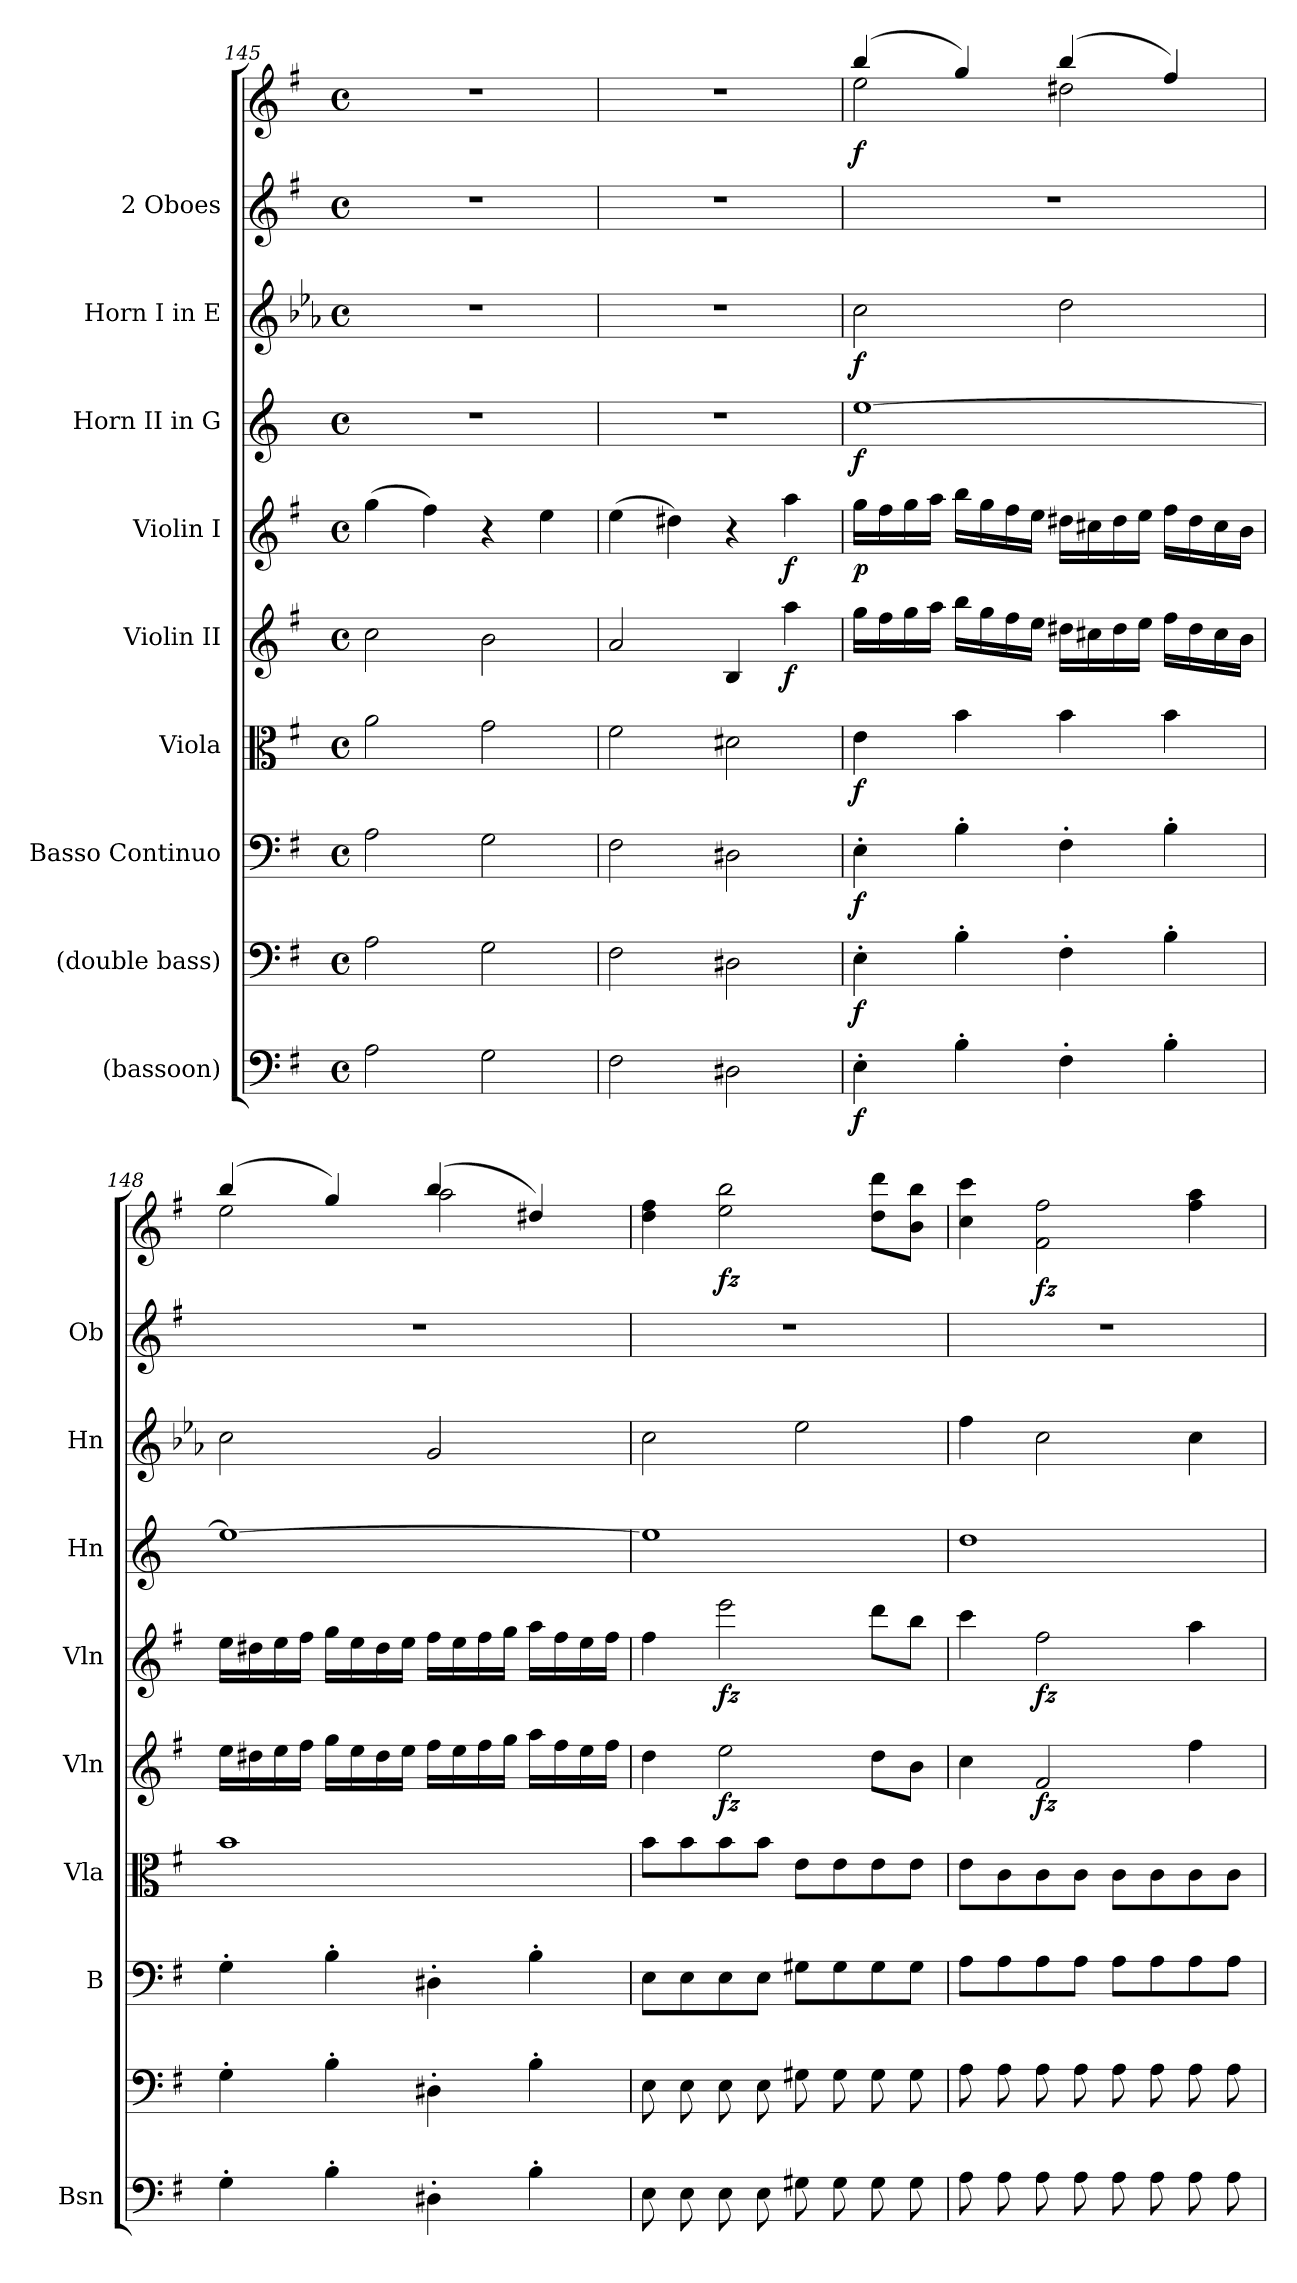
**kern	**dynam	**kern	**dynam	**kern	**dynam	**kern	**dynam	**kern	**dynam	**kern	**dynam	**kern	**dynam	**kern	**dynam	**kern	**kern	**dynam
*part9	*part9	*part8	*part8	*part7	*part7	*part6	*part6	*part5	*part5	*part4	*part4	*part3	*part3	*part2	*part2	*part1	*part1	*part1
*staff10	*staff10	*staff9	*staff9	*staff8	*staff8	*staff7	*staff7	*staff6	*staff6	*staff5	*staff5	*staff4	*staff4	*staff3	*staff3	*staff2	*staff1	*staff1/2
*I"(bassoon)	*	*I"(double bass)	*	*I"Basso Continuo	*	*I"Viola	*	*I"Violin II	*	*I"Violin I	*	*I"Horn II in G	*	*I"Horn I in E	*	*I"2 Oboes	*	*
*I'Bsn	*	*	*	*I'B	*	*I'Vla	*	*I'Vln	*	*I'Vln	*	*I'Hn	*	*I'Hn	*	*I'Ob	*	*
*clefF4	*	*clefF4	*	*clefF4	*	*clefC3	*	*clefG2	*	*clefG2	*	*clefG2	*	*clefG2	*	*clefG2	*clefG2	*
*	*	*	*	*	*	*	*	*	*	*	*	*ITrd3c5	*	*ITrd5c8	*	*	*	*
*k[f#]	*	*k[f#]	*	*k[f#]	*	*k[f#]	*	*k[f#]	*	*k[f#]	*	*k[f#]	*	*k[f#]	*	*k[f#]	*k[f#]	*
*M4/4	*	*M4/4	*	*M4/4	*	*M4/4	*	*M4/4	*	*M4/4	*	*M4/4	*	*M4/4	*	*M4/4	*M4/4	*
*met(c)	*	*met(c)	*	*met(c)	*	*met(c)	*	*met(c)	*	*met(c)	*	*met(c)	*	*met(c)	*	*met(c)	*met(c)	*
=145	=145	=145	=145	=145	=145	=145	=145	=145	=145	=145	=145	=145	=145	=145	=145	=145	=145	=145
2A	.	2A	.	2A	.	2a	.	2cc	.	(4gg	.	1r	.	1r	.	1r	1r	.
.	.	.	.	.	.	.	.	.	.	4ff#)	.	.	.	.	.	.	.	.
2G	.	2G	.	2G	.	2g	.	2b	.	4r	.	.	.	.	.	.	.	.
.	.	.	.	.	.	.	.	.	.	4ee	.	.	.	.	.	.	.	.
=146	=146	=146	=146	=146	=146	=146	=146	=146	=146	=146	=146	=146	=146	=146	=146	=146	=146	=146
2F#	.	2F#	.	2F#	.	2f#	.	2a	.	(4ee	.	1r	.	1r	.	1r	1r	.
.	.	.	.	.	.	.	.	.	.	4dd#X)	.	.	.	.	.	.	.	.
2D#X	.	2D#X	.	2D#X	.	2d#X	.	4B	.	4r	.	.	.	.	.	.	.	.
.	.	.	.	.	.	.	.	4aa	f	4aa	f	.	.	.	.	.	.	.
=147	=147	=147	=147	=147	=147	=147	=147	=147	=147	=147	=147	=147	=147	=147	=147	=147	=147	=147
*	*	*	*	*	*	*	*	*	*	*	*	*	*	*	*	*	*^	*
4E'	f	4E'	f	4E'	f	4e	f	16ggLL	.	16ggLL	p	[1b	f	2e	f	1r	(4bb	2ee	f
.	.	.	.	.	.	.	.	16ff#	.	16ff#	.	.	.	.	.	.	.	.	.
.	.	.	.	.	.	.	.	16gg	.	16gg	.	.	.	.	.	.	.	.	.
.	.	.	.	.	.	.	.	16aaJJ	.	16aaJJ	.	.	.	.	.	.	.	.	.
4B'	.	4B'	.	4B'	.	4b	.	16bbLL	.	16bbLL	.	.	.	.	.	.	4gg)	.	.
.	.	.	.	.	.	.	.	16gg	.	16gg	.	.	.	.	.	.	.	.	.
.	.	.	.	.	.	.	.	16ff#	.	16ff#	.	.	.	.	.	.	.	.	.
.	.	.	.	.	.	.	.	16eeJJ	.	16eeJJ	.	.	.	.	.	.	.	.	.
4F#'	.	4F#'	.	4F#'	.	4b	.	16dd#XLL	.	16dd#XLL	.	.	.	2f#	.	.	(4bb	2dd#X	.
.	.	.	.	.	.	.	.	16cc#X	.	16cc#X	.	.	.	.	.	.	.	.	.
.	.	.	.	.	.	.	.	16dd#	.	16dd#	.	.	.	.	.	.	.	.	.
.	.	.	.	.	.	.	.	16eeJJ	.	16eeJJ	.	.	.	.	.	.	.	.	.
4B'	.	4B'	.	4B'	.	4b	.	16ff#LL	.	16ff#LL	.	.	.	.	.	.	4ff#)	.	.
.	.	.	.	.	.	.	.	16dd#	.	16dd#	.	.	.	.	.	.	.	.	.
.	.	.	.	.	.	.	.	16cc#	.	16cc#	.	.	.	.	.	.	.	.	.
.	.	.	.	.	.	.	.	16bJJ	.	16bJJ	.	.	.	.	.	.	.	.	.
=148	=148	=148	=148	=148	=148	=148	=148	=148	=148	=148	=148	=148	=148	=148	=148	=148	=148	=148	=148
4G'	.	4G'	.	4G'	.	1b	.	16eeLL	.	16eeLL	.	1b_	.	2e	.	1r	(4bb	2ee	.
.	.	.	.	.	.	.	.	16dd#X	.	16dd#X	.	.	.	.	.	.	.	.	.
.	.	.	.	.	.	.	.	16ee	.	16ee	.	.	.	.	.	.	.	.	.
.	.	.	.	.	.	.	.	16ff#JJ	.	16ff#JJ	.	.	.	.	.	.	.	.	.
4B'	.	4B'	.	4B'	.	.	.	16ggLL	.	16ggLL	.	.	.	.	.	.	4gg)	.	.
.	.	.	.	.	.	.	.	16ee	.	16ee	.	.	.	.	.	.	.	.	.
.	.	.	.	.	.	.	.	16dd#	.	16dd#	.	.	.	.	.	.	.	.	.
.	.	.	.	.	.	.	.	16eeJJ	.	16eeJJ	.	.	.	.	.	.	.	.	.
4D#X'	.	4D#X'	.	4D#X'	.	.	.	16ff#LL	.	16ff#LL	.	.	.	2B	.	.	(4bb	2aa	.
.	.	.	.	.	.	.	.	16ee	.	16ee	.	.	.	.	.	.	.	.	.
.	.	.	.	.	.	.	.	16ff#	.	16ff#	.	.	.	.	.	.	.	.	.
.	.	.	.	.	.	.	.	16ggJJ	.	16ggJJ	.	.	.	.	.	.	.	.	.
4B'	.	4B'	.	4B'	.	.	.	16aaLL	.	16aaLL	.	.	.	.	.	.	4dd#X)	.	.
.	.	.	.	.	.	.	.	16ff#	.	16ff#	.	.	.	.	.	.	.	.	.
.	.	.	.	.	.	.	.	16ee	.	16ee	.	.	.	.	.	.	.	.	.
.	.	.	.	.	.	.	.	16ff#JJ	.	16ff#JJ	.	.	.	.	.	.	.	.	.
*	*	*	*	*	*	*	*	*	*	*	*	*	*	*	*	*	*v	*v	*
=149	=149	=149	=149	=149	=149	=149	=149	=149	=149	=149	=149	=149	=149	=149	=149	=149	=149	=149
8E	.	8E	.	8EL	.	8bL	.	4dd	.	4ff#	.	1b]	.	2e	.	1r	4dd 4ff#	.
8E	.	8E	.	8E	.	8b	.	.	.	.	.	.	.	.	.	.	.	.
8E	.	8E	.	8E	.	8b	.	2ee	fz	2eee	fz	.	.	.	.	.	2ee 2bb	fz
8E	.	8E	.	8EJ	.	8bJ	.	.	.	.	.	.	.	.	.	.	.	.
8G#X	.	8G#X	.	8G#XL	.	8eL	.	.	.	.	.	.	.	2g	.	.	.	.
8G#	.	8G#	.	8G#	.	8e	.	.	.	.	.	.	.	.	.	.	.	.
8G#	.	8G#	.	8G#	.	8e	.	8ddL	.	8dddL	.	.	.	.	.	.	8dd 8dddL	.
8G#	.	8G#	.	8G#J	.	8eJ	.	8bJ	.	8bbJ	.	.	.	.	.	.	8b 8bbJ	.
=150	=150	=150	=150	=150	=150	=150	=150	=150	=150	=150	=150	=150	=150	=150	=150	=150	=150	=150
8A	.	8A	.	8AL	.	8eL	.	4cc	.	4ccc	.	1a	.	4a	.	1r	4cc 4ccc	.
8A	.	8A	.	8A	.	8c	.	.	.	.	.	.	.	.	.	.	.	.
8A	.	8A	.	8A	.	8c	.	2f#	fz	2ff#	fz	.	.	2e	.	.	2f# 2ff#	fz
8A	.	8A	.	8AJ	.	8cJ	.	.	.	.	.	.	.	.	.	.	.	.
8A	.	8A	.	8AL	.	8cL	.	.	.	.	.	.	.	.	.	.	.	.
8A	.	8A	.	8A	.	8c	.	.	.	.	.	.	.	.	.	.	.	.
8A	.	8A	.	8A	.	8c	.	4ff#	.	4aa	.	.	.	4e	.	.	4ff# 4aa	.
8A	.	8A	.	8AJ	.	8cJ	.	.	.	.	.	.	.	.	.	.	.	.
=	=	=	=	=	=	=	=	=	=	=	=	=	=	=	=	=	=	=
*-	*-	*-	*-	*-	*-	*-	*-	*-	*-	*-	*-	*-	*-	*-	*-	*-	*-	*-
